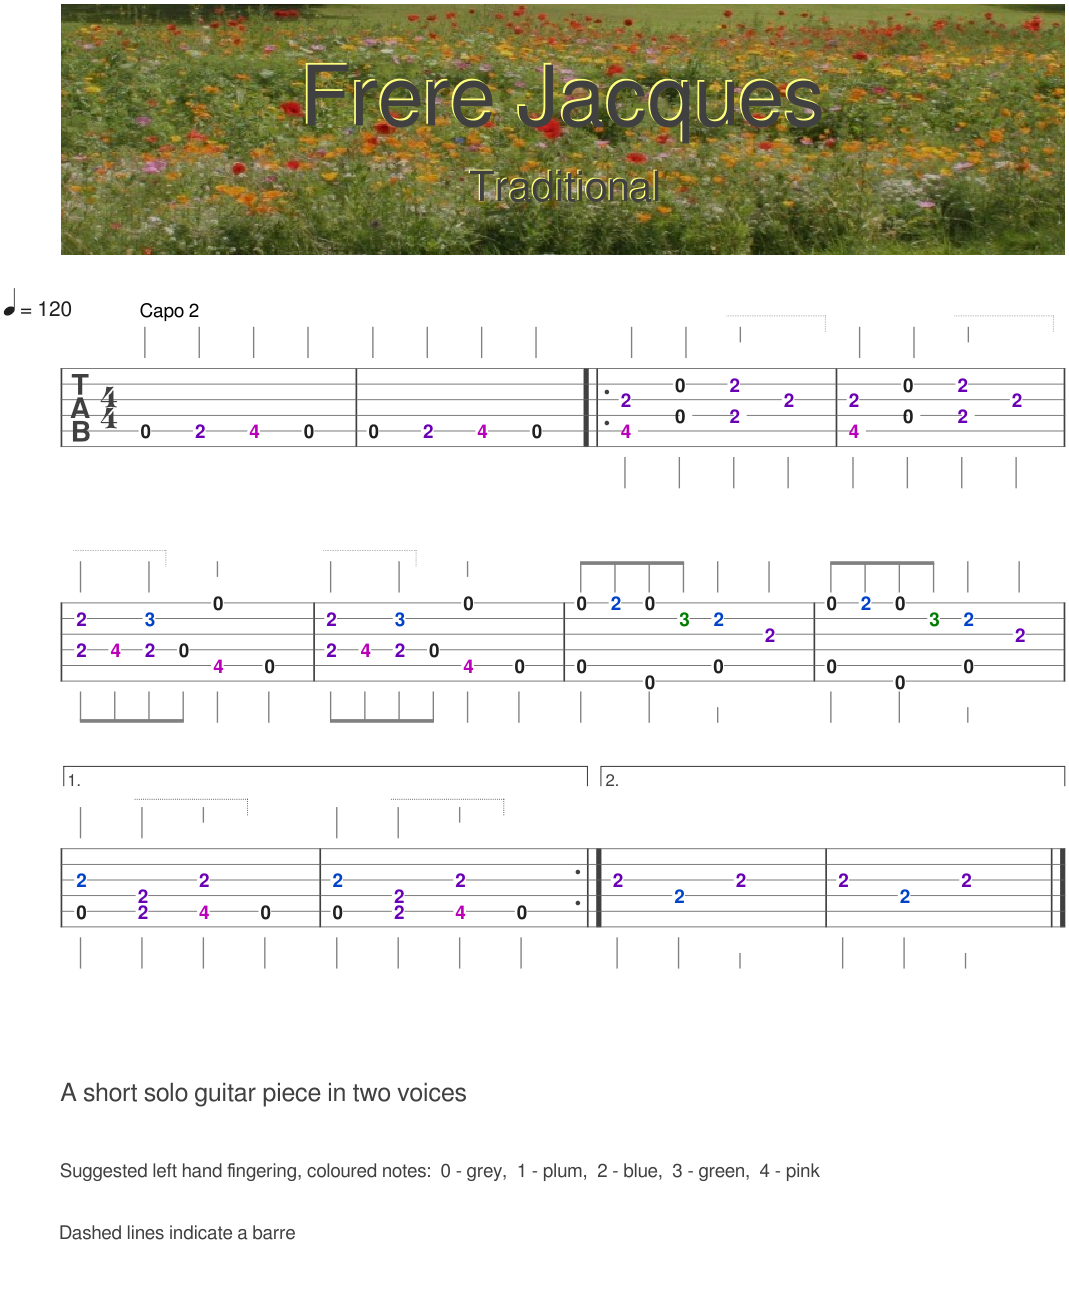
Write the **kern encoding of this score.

**kern
*part1
*staff1
*I"Nylon Guitar
*I'Guitar
*stria6
*
*k[]
*M4/4
*MM120
=1
!LO:TX:a:B:color=#202020:t=0
!LO:TX:a:t=Capo 2
4AAi/
!LO:TX:a:B:color=#6900B4:t=2
4BBi/
!LO:TX:a:B:color=#B900B9:t=4
4C#i/
!LO:TX:a:B:color=#202020:t=0
4AAi/
=2
!LO:TX:a:B:color=#202020:t=0
4AAi/
!LO:TX:a:B:color=#6900B4:t=2
4BBi/
!LO:TX:a:B:color=#B900B9:t=4
4C#i/
!LO:TX:a:B:color=#202020:t=0
4AAi/
=3!|:
*^
!LO:TX:a:B:color=#B900B9:t=4	!
!LO:TX:a:B:color=#6900B4:t=2	!
4C#i/	4Ai\
!LO:TX:a:B:color=#202020:t=0	!
!LO:TX:a:B:color=#202020:t=0	!
4Di/	4Bi\
!LO:TX:a:B:color=#6900B4:t=2	!
!LO:TX:a:B:color=#6900B4:t=2	!
2Ei/	4c#i\
!	!LO:TX:a:B:color=#6900B4:t=2
.	4Ai\
=4	=4
!LO:TX:a:B:color=#B900B9:t=4	!
!LO:TX:a:B:color=#6900B4:t=2	!
4C#i/	4Ai\
!LO:TX:a:B:color=#202020:t=0	!
!LO:TX:a:B:color=#202020:t=0	!
4Di/	4Bi\
!LO:TX:a:B:color=#6900B4:t=2	!
!LO:TX:a:B:color=#6900B4:t=2	!
2Ei/	4c#i\
!	!LO:TX:a:B:color=#6900B4:t=2
.	4Ai\
!!LO:LB:g=z	!!
=5	=5
!LO:TX:a:B:color=#6900B4:t=2	!
!LO:TX:a:B:color=#6900B4:t=2	!
4c#i/	8Ei\L
!	!LO:TX:a:B:color=#B900B9:t=4
.	8F#i\
!LO:TX:a:B:color=#0042C8:t=3	!
!LO:TX:a:B:color=#6900B4:t=2	!
4di/	8Ei\
!	!LO:TX:a:B:color=#202020:t=0
.	8Di\J
!LO:TX:a:B:color=#202020:t=0	!
!LO:TX:a:B:color=#B900B9:t=4	!
2ei/	4C#i\
!	!LO:TX:a:B:color=#202020:t=0
.	4AAi\
=6	=6
!LO:TX:a:B:color=#6900B4:t=2	!
!LO:TX:a:B:color=#6900B4:t=2	!
4c#i/	8Ei\L
!	!LO:TX:a:B:color=#B900B9:t=4
.	8F#i\
!LO:TX:a:B:color=#0042C8:t=3	!
!LO:TX:a:B:color=#6900B4:t=2	!
4di/	8Ei\
!	!LO:TX:a:B:color=#202020:t=0
.	8Di\J
!LO:TX:a:B:color=#202020:t=0	!
!LO:TX:a:B:color=#B900B9:t=4	!
2ei/	4C#i\
!	!LO:TX:a:B:color=#202020:t=0
.	4AAi\
=7	=7
!LO:TX:a:B:color=#202020:t=0	!
!LO:TX:a:B:color=#202020:t=0	!
8ei/L	4AAi\
!LO:TX:a:B:color=#0042C8:t=2	!
8f#i/	.
!LO:TX:a:B:color=#202020:t=0	!
!LO:TX:a:B:color=#202020:t=0	!
8ei/	4EEi\
!LO:TX:a:B:color=#007D00:t=3	!
8di/J	.
!LO:TX:a:B:color=#0042C8:t=2	!
!LO:TX:a:B:color=#202020:t=0	!
4c#i/	2AAi\
!LO:TX:a:B:color=#6900B4:t=2	!
4Ai/	.
=8	=8
!LO:TX:a:B:color=#202020:t=0	!
!LO:TX:a:B:color=#202020:t=0	!
8ei/L	4AAi\
!LO:TX:a:B:color=#0042C8:t=2	!
8f#i/	.
!LO:TX:a:B:color=#202020:t=0	!
!LO:TX:a:B:color=#202020:t=0	!
8ei/	4EEi\
!LO:TX:a:B:color=#007D00:t=3	!
8di/J	.
!LO:TX:a:B:color=#0042C8:t=2	!
!LO:TX:a:B:color=#202020:t=0	!
4c#i/	2AAi\
!LO:TX:a:B:color=#6900B4:t=2	!
4Ai/	.
!!LO:LB:g=z	!!
=9	=9
!LO:TX:b:t=A short solo guitar piece in two voices	!
!LO:TX:b:t=Suggested left hand fingering, coloured notes&colon;  0 - grey,  1 - plum,  2 - blue,  3 - green,  4 - pink	!
!LO:TX:b:t=Dashed lines indicate a barre	!
!LO:TX:a:B:color=#0042C8:t=2	!
!LO:TX:a:B:color=#202020:t=0	!
4Ai/	4AAi\
!LO:TX:a:B:color=#6900B4:t=2	!
!LO:TX:a:B:color=#6900B4:t=2	!
4Ei/	4BBi\
!LO:TX:a:B:color=#6900B4:t=2	!
!LO:TX:a:B:color=#B900B9:t=4	!
2Ai/	4C#i\
!	!LO:TX:a:B:color=#202020:t=0
.	4AAi\
=10	=10
!LO:TX:a:B:color=#0042C8:t=2	!
!LO:TX:a:B:color=#202020:t=0	!
4Ai/	4AAi\
!LO:TX:a:B:color=#6900B4:t=2	!
!LO:TX:a:B:color=#6900B4:t=2	!
4Ei/	4BBi\
!LO:TX:a:B:color=#6900B4:t=2	!
!LO:TX:a:B:color=#B900B9:t=4	!
2Ai/	4C#i\
!	!LO:TX:a:B:color=#202020:t=0
.	4AAi\
=11:|!	=11:|!
!LO:TX:a:B:color=#6900B4:t=2	!
1ryy	4Ai\
!	!LO:TX:a:B:color=#0042C8:t=2
.	4Ei\
!	!LO:TX:a:B:color=#6900B4:t=2
.	2Ai\
=12	=12
!LO:TX:a:B:color=#6900B4:t=2	!
1ryy	4Ai\
!	!LO:TX:a:B:color=#0042C8:t=2
.	4Ei\
!	!LO:TX:a:B:color=#6900B4:t=2
.	2Ai\
*v	*v
==
*-
